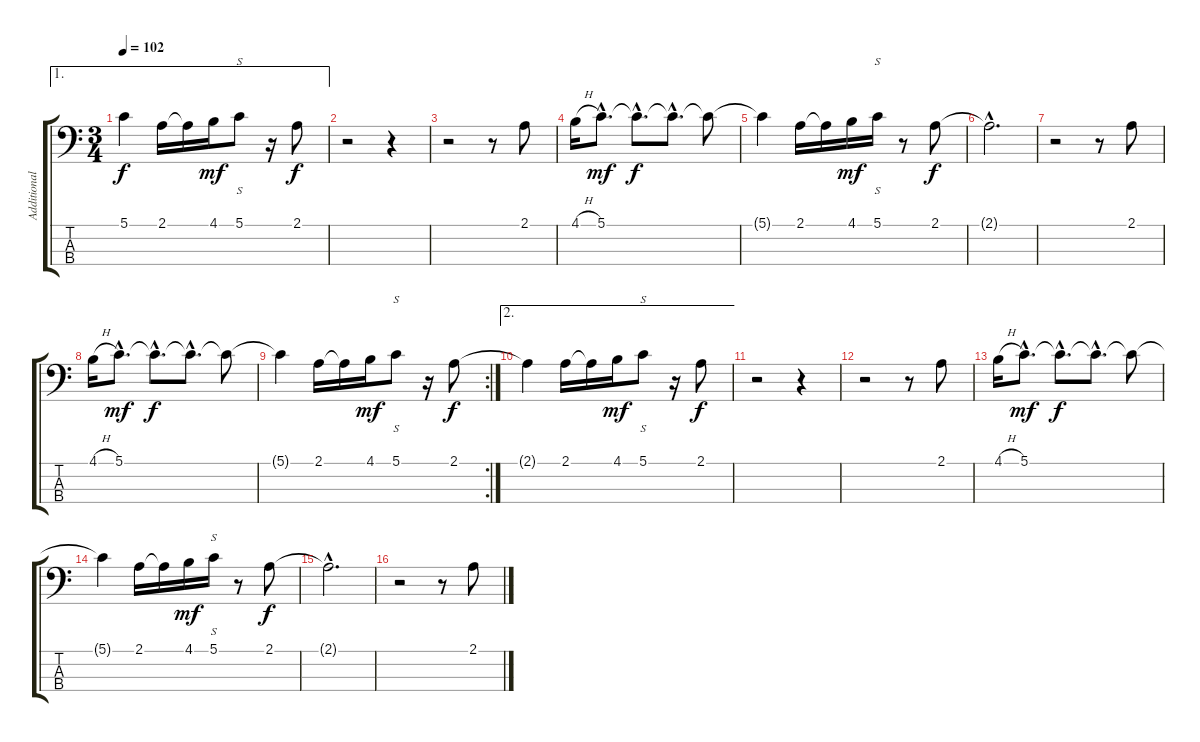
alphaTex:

\track ("Additional Bass" "Additional") {instrument fretlessbass}
\staff {score tabs}
\tuning (G2 D2 A1 E1) {hide}
\ae 1
\ts (3 4)
\tempo 102
\clef f4
\ks c
5.1{t}.4{dy f} 2.1.16 2.1{t}.16 4.1.16{dy mf} 5.1.8{s} r.16 2.1.8{dy f} |
r.2 r.4 |
r.2 r.8 2.1.8 |
4.1{h}.16 5.1{hac}.8{d dy mf} 5.1{hac t}.8{d dy f} 5.1{hac t}.8{d} 5.1{t}.8 |
5.1{t}.4 2.1.16 2.1{t}.16 4.1.16{dy mf} 5.1.16{s} r.8 2.1.8{dy f} |
2.1{hac t}.2{d} |
r.2 r.8 2.1.8 |
4.1{h}.16 5.1{hac}.8{d dy mf} 5.1{hac t}.8{d dy f} 5.1{hac t}.8{d} 5.1{t}.8 |
\rc 2
5.1{t}.4 2.1.16 2.1{t}.16 4.1.16{dy mf} 5.1.8{s} r.16 2.1.8{dy f} |
\ae 2
2.1{t}.4 2.1.16 2.1{t}.16 4.1.16{dy mf} 5.1.8{s} r.16 2.1.8{dy f} |
r.2 r.4 |
r.2 r.8 2.1.8 |
4.1{h}.16 5.1{hac}.8{d dy mf} 5.1{hac t}.8{d dy f} 5.1{hac t}.8{d} 5.1{t}.8 |
5.1{t}.4 2.1.16 2.1{t}.16 4.1.16{dy mf} 5.1.16{s} r.8 2.1.8{dy f} |
2.1{hac t}.2{d} |
r.2 r.8 2.1.8
